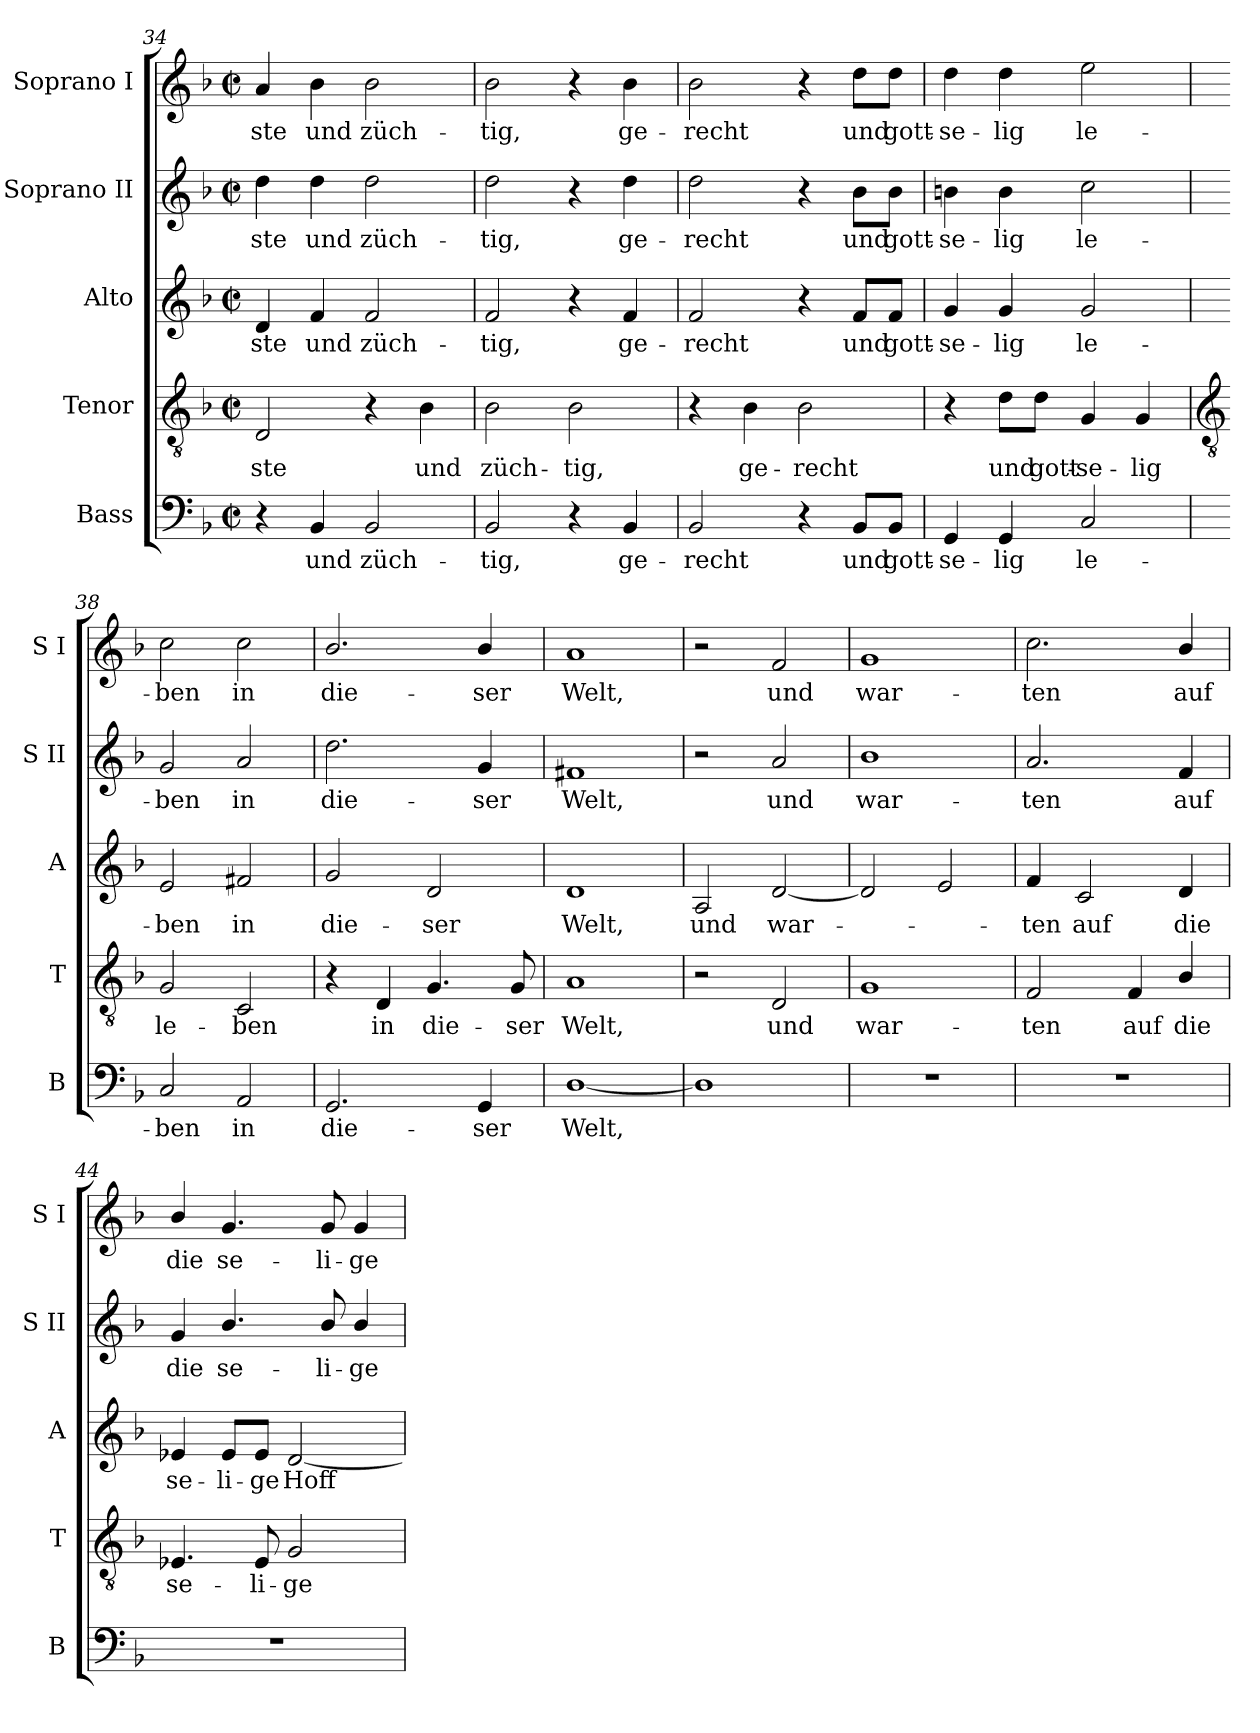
**kern	**text	**kern	**text	**kern	**text	**kern	**text	**kern	**text
*part5	*part5	*part4	*part4	*part3	*part3	*part2	*part2	*part1	*part1
*staff5	*staff5	*staff4	*staff4	*staff3	*staff3	*staff2	*staff2	*staff1	*staff1
*I"Bass	*	*I"Tenor	*	*I"Alto	*	*I"Soprano II	*	*I"Soprano I	*
*I'B	*	*I'T	*	*I'A	*	*I'S II	*	*I'S I	*
*clefF4	*	*clefGv2	*	*clefG2	*	*clefG2	*	*clefG2	*
*k[b-]	*	*k[b-]	*	*k[b-]	*	*k[b-]	*	*k[b-]	*
*F:	*	*F:	*	*F:	*	*F:	*	*F:	*
*M2/2	*	*M2/2	*	*M2/2	*	*M2/2	*	*M2/2	*
*met(c|)	*	*met(c|)	*	*met(c|)	*	*met(c|)	*	*met(c|)	*
=34	=34	=34	=34	=34	=34	=34	=34	=34	=34
!	!	!	!LO:LY:b	!	!LO:LY:b	!	!LO:LY:b	!	!LO:LY:b
4r	.	2D	-ste	4d	-ste	4dd	-ste	4a	-ste
!	!LO:LY:b	!	!	!	!LO:LY:b	!	!LO:LY:b	!	!LO:LY:b
4BB-	und	.	.	4f	und	4dd	und	4b-	und
!	!LO:LY:b	!	!	!	!LO:LY:b	!	!LO:LY:b	!	!LO:LY:b
2BB-	züch-	4r	.	2f	züch-	2dd	züch-	2b-	züch-
!	!	!	!LO:LY:b	!	!	!	!	!	!
.	.	4B-	und	.	.	.	.	.	.
=35	=35	=35	=35	=35	=35	=35	=35	=35	=35
!	!LO:LY:b	!	!LO:LY:b	!	!LO:LY:b	!	!LO:LY:b	!	!LO:LY:b
2BB-	-tig,	2B-	züch-	2f	-tig,	2dd	-tig,	2b-	-tig,
!	!	!	!LO:LY:b	!	!	!	!	!	!
4r	.	2B-	-tig,	4r	.	4r	.	4r	.
!	!LO:LY:b	!	!	!	!LO:LY:b	!	!LO:LY:b	!	!LO:LY:b
4BB-	ge-	.	.	4f	ge-	4dd	ge-	4b-	ge-
=36	=36	=36	=36	=36	=36	=36	=36	=36	=36
!	!LO:LY:b	!	!	!	!LO:LY:b	!	!LO:LY:b	!	!LO:LY:b
2BB-	-recht	4r	.	2f	-recht	2dd	-recht	2b-	-recht
!	!	!	!LO:LY:b	!	!	!	!	!	!
.	.	4B-	ge-	.	.	.	.	.	.
!	!	!	!LO:LY:b	!	!	!	!	!	!
4r	.	2B-	-recht	4r	.	4r	.	4r	.
!	!LO:LY:b	!	!	!	!LO:LY:b	!	!LO:LY:b	!	!LO:LY:b
8BB-/L	und	.	.	8f/L	und	8b-\L	und	8dd\L	und
!	!LO:LY:b	!	!	!	!LO:LY:b	!	!LO:LY:b	!	!LO:LY:b
8BB-/J	gott-	.	.	8f/J	gott-	8b-\J	gott-	8dd\J	gott-
=37	=37	=37	=37	=37	=37	=37	=37	=37	=37
!	!LO:LY:b	!	!	!	!LO:LY:b	!	!LO:LY:b	!	!LO:LY:b
4GG	-se-	4r	.	4g	-se-	4bn	-se-	4dd	-se-
!	!LO:LY:b	!	!LO:LY:b	!	!LO:LY:b	!	!LO:LY:b	!	!LO:LY:b
4GG	-lig	8d\L	und	4g	-lig	4b	-lig	4dd	-lig
!	!	!	!LO:LY:b	!	!	!	!	!	!
.	.	8d\J	gott-	.	.	.	.	.	.
!	!LO:LY:b	!	!LO:LY:b	!	!LO:LY:b	!	!LO:LY:b	!	!LO:LY:b
2C	le-	4G	-se-	2g	le-	2cc	le-	2ee	le-
!	!	!	!LO:LY:b	!	!	!	!	!	!
.	.	4G	-lig	.	.	.	.	.	.
!!LO:LB:g=z
=38	=38	=38	=38	=38	=38	=38	=38	=38	=38
*	*	*clefGv2	*	*	*	*	*	*	*
!	!LO:LY:b	!	!LO:LY:b	!	!LO:LY:b	!	!LO:LY:b	!	!LO:LY:b
2C	-ben	2G	le-	2e	-ben	2g	-ben	2cc	-ben
!	!LO:LY:b	!	!LO:LY:b	!	!LO:LY:b	!	!LO:LY:b	!	!LO:LY:b
2AA	in	2C	-ben	2f#X	in	2a	in	2cc	in
=39	=39	=39	=39	=39	=39	=39	=39	=39	=39
!	!LO:LY:b	!	!	!	!LO:LY:b	!	!LO:LY:b	!	!LO:LY:b
2.GG	die-	4r	.	2g	die-	2.dd	die-	2.b-/	die-
!	!	!	!LO:LY:b	!	!	!	!	!	!
.	.	4D	in	.	.	.	.	.	.
!	!	!	!LO:LY:b	!	!LO:LY:b	!	!	!	!
.	.	4.G	die-	2d	-ser	.	.	.	.
!	!LO:LY:b	!	!	!	!	!	!LO:LY:b	!	!LO:LY:b
4GG	-ser	.	.	.	.	4g	-ser	4b-/	-ser
!	!	!	!LO:LY:b	!	!	!	!	!	!
.	.	8G	-ser	.	.	.	.	.	.
=40	=40	=40	=40	=40	=40	=40	=40	=40	=40
!	!LO:LY:b	!	!LO:LY:b	!	!LO:LY:b	!	!LO:LY:b	!	!LO:LY:b
[1D/	Welt,	1A	Welt,	1d	Welt,	1f#X	Welt,	1a	Welt,
=41	=41	=41	=41	=41	=41	=41	=41	=41	=41
!	!	!	!	!	!LO:LY:b	!	!	!	!
1D/]	.	2r	.	2A	und	2r	.	2r	.
!	!	!	!LO:LY:b	!	!LO:LY:b	!	!LO:LY:b	!	!LO:LY:b
.	.	2D	und	[2d	war-	2a	und	2f	und
=42	=42	=42	=42	=42	=42	=42	=42	=42	=42
!	!	!	!LO:LY:b	!	!	!	!LO:LY:b	!	!LO:LY:b
1r	.	1G	war-	2d]	.	1b-	war-	1g	war-
.	.	.	.	2e	.	.	.	.	.
=43	=43	=43	=43	=43	=43	=43	=43	=43	=43
!	!	!	!LO:LY:b	!	!LO:LY:b	!	!LO:LY:b	!	!LO:LY:b
1r	.	2F	-ten	4f	ten	2.a	-ten	2.cc	-ten
!	!	!	!	!	!LO:LY:b	!	!	!	!
.	.	.	.	2c	auf	.	.	.	.
!	!	!	!LO:LY:b	!	!	!	!	!	!
.	.	4F	auf	.	.	.	.	.	.
!	!	!	!LO:LY:b	!	!LO:LY:b	!	!LO:LY:b	!	!LO:LY:b
.	.	4B-/	die	4d	die	4f	auf	4b-/	auf
=44	=44	=44	=44	=44	=44	=44	=44	=44	=44
!	!	!	!LO:LY:b	!	!LO:LY:b	!	!LO:LY:b	!	!LO:LY:b
1r	.	4.E-X	se-	4e-X	se-	4g	die	4b-/	die
!	!	!	!	!	!LO:LY:b	!	!LO:LY:b	!	!LO:LY:b
.	.	.	.	8e-/L	-li-	4.b-/	se-	4.g	se-
!	!	!	!LO:LY:b	!	!LO:LY:b	!	!	!	!
.	.	8E-	-li-	8e-/J	-ge	.	.	.	.
!	!	!	!LO:LY:b	!	!LO:LY:b	!	!	!	!
.	.	2G	-ge	[2d	Hoff-	.	.	.	.
!	!	!	!	!	!	!	!LO:LY:b	!	!LO:LY:b
.	.	.	.	.	.	8b-/	-li-	8g	-li-
!	!	!	!	!	!	!	!LO:LY:b	!	!LO:LY:b
.	.	.	.	.	.	4b-/	-ge	4g	-ge
=	=	=	=	=	=	=	=	=	=
*-	*-	*-	*-	*-	*-	*-	*-	*-	*-
